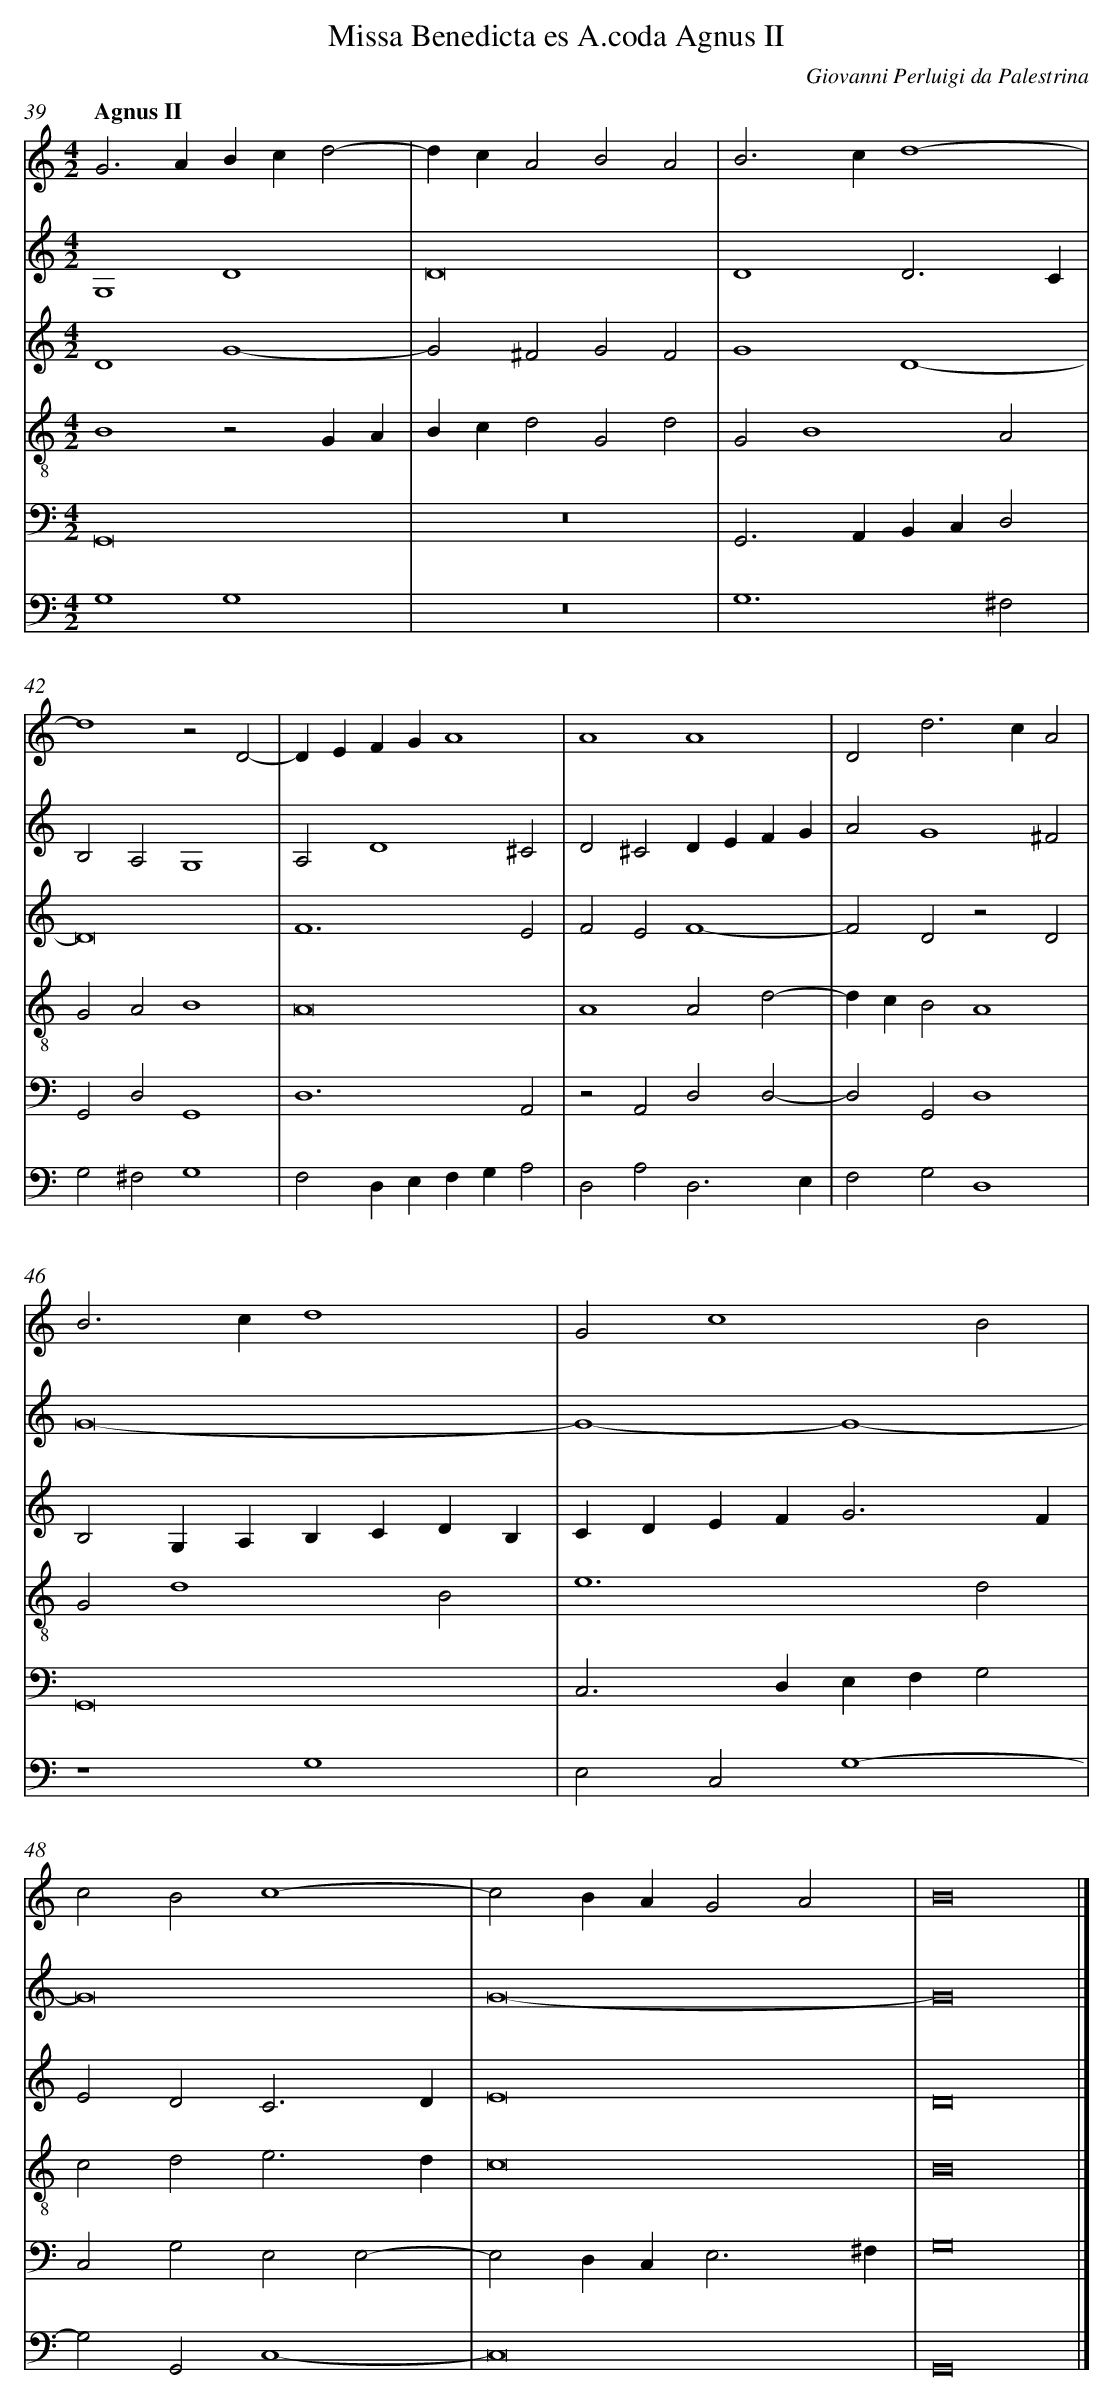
X:1
T: Missa Benedicta es A.coda Agnus II
C: Giovanni Perluigi da Palestrina
L: 1/4
M: 4/2
Q: "Agnus II"
V: 1 clef=treble
V: 2 clef=treble
V: 3 clef=treble
V: 4 clef=treble-8
V: 5 clef=bass
V: 6 clef=bass
K: C
[V:1] G2>A2Bcd2- |
[V:2] G,4D4 |
[V:3] D4G4- |
[V:4] B4z2GA |
[V:5] G,,8 |
[V:6] G,4G,4 |
[V:1] dcA2B2A2 |
[V:2] D8 |
[V:3] G2^F2G2F2 |
[V:4] Bcd2G2d2 |
[V:5] z8 |
[V:6] z8 |
[V:1] B2>c2d4- |
[V:2] D4D3C |
[V:3] G4D4- |
[V:4] G2B4A2 |
[V:5] G,,2>A,,2B,,C,D,2 |
[V:6] G,6^F,2 |
[V:1] d4z2D2- |
[V:2] B,2A,2G,4 |
[V:3] D8 |
[V:4] G2A2B4 |
[V:5] G,,2D,2G,,4 |
[V:6] G,2^F,2G,4 |
[V:1] DEFGA4 |
[V:2] A,2D4^C2 |
[V:3] F6E2 |
[V:4] A8 |
[V:5] D,6A,,2 |
[V:6] F,2D,E,F,G,A,2 |
[V:1] A4A4 |
[V:2] D2^C2DEFG |
[V:3] F2E2F4- |
[V:4] A4A2d2- |
[V:5] z2A,,2D,2D,2- |
[V:6] D,2A,2D,3E, |
[V:1] D2d2>c2A2 |
[V:2] A2G4^F2 |
[V:3] F2D2z2D2 |
[V:4] dcB2A4 |
[V:5] D,2G,,2D,4 |
[V:6] F,2G,2D,4 |
[V:1] B2>c2d4 |
[V:2] G8- |
[V:3] B,2G,A,B,CDB, |
[V:4] G2d4B2 |
[V:5] G,,8 |
[V:6] z4G,4 |
[V:1] G2c4B2 |
[V:2] G4-G4- |
[V:3] CDEF2<G2F |
[V:4] e6d2 |
[V:5] C,2>D,2E,F,G,2 |
[V:6] E,2C,2G,4- |
[V:1] c2B2c4- |
[V:2] G8 |
[V:3] E2D2C3D |
[V:4] c2d2e3d |
[V:5] C,2G,2E,2E,2- |
[V:6] G,2G,,2C,4- |
[V:1] c2BAG2A2 |
[V:2] G8- |
[V:3] E8 |
[V:4] c8 |
[V:5] E,2D,C,2<E,2^F, |
[V:6] C,8 |
[V:1] B8 |]
[V:2] G8 |]
[V:3] D8 |]
[V:4] B8 |]
[V:5] G,8 |]
[V:6] G,,8 |]
